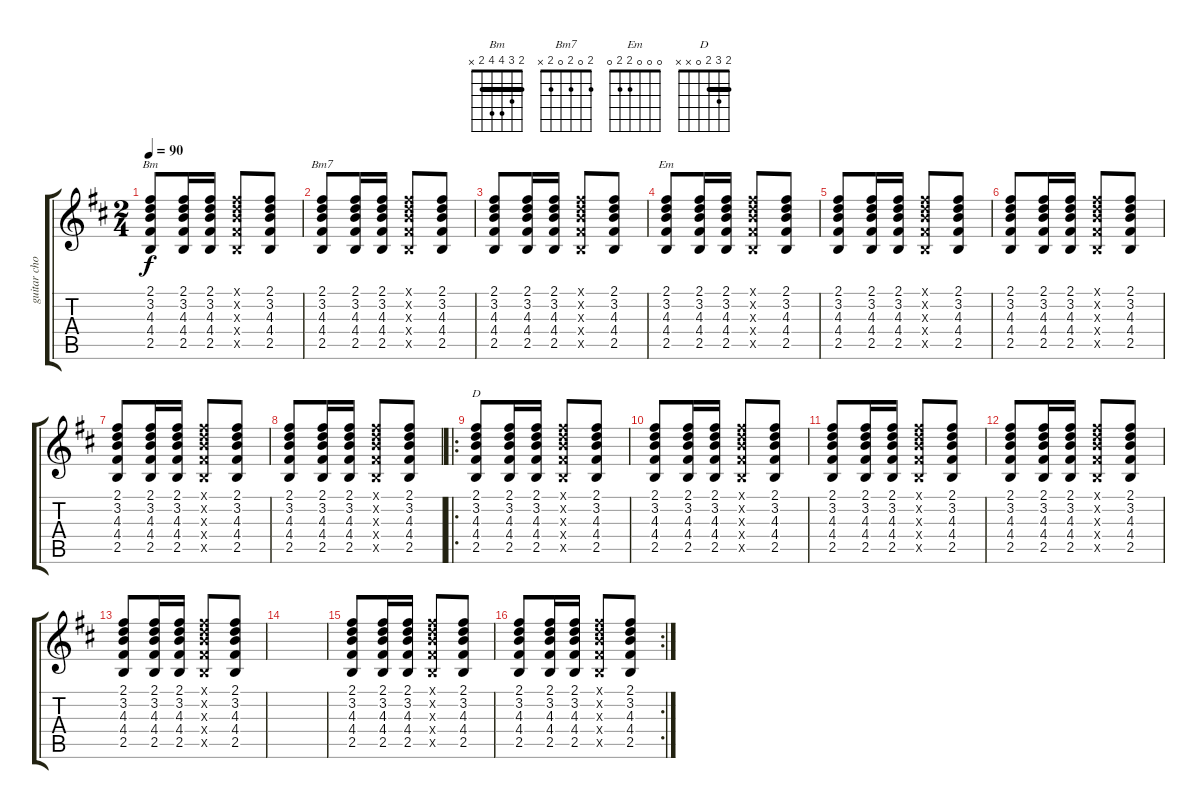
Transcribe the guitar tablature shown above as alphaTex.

\track ("guitar chord(2)" "guitar cho") {instrument acousticguitarnylon}
\staff {score tabs}
\tuning (E4 B3 G3 D3 A2 E2) {hide}
\chord ("Bm" 2 3 4 4 2 x) {barre 2}
\chord ("Bm7" 2 0 2 0 2 x)
\chord ("Em" 0 0 0 2 2 0)
\chord ("D" 2 3 2 0 x x) {barre 2}
\ts (2 4)
\tempo 90
\clef g2
\ks bminor
(2.1 3.2 4.3 4.4 2.5).8{ch "Bm" dy f} (2.1 3.2 4.3 4.4 2.5).16 (2.1 3.2 4.3 4.4 2.5).16 (2.1{x} 3.2{x} 4.3{x} 4.4{x} 2.5{x}).8 (2.1 3.2 4.3 4.4 2.5).8 |
(2.1 3.2 4.3 4.4 2.5).8{ch "Bm7"} (2.1 3.2 4.3 4.4 2.5).16 (2.1 3.2 4.3 4.4 2.5).16 (2.1{x} 3.2{x} 4.3{x} 4.4{x} 2.5{x}).8 (2.1 3.2 4.3 4.4 2.5).8 |
(2.1 3.2 4.3 4.4 2.5).8 (2.1 3.2 4.3 4.4 2.5).16 (2.1 3.2 4.3 4.4 2.5).16 (2.1{x} 3.2{x} 4.3{x} 4.4{x} 2.5{x}).8 (2.1 3.2 4.3 4.4 2.5).8 |
(2.1 3.2 4.3 4.4 2.5).8{ch "Em"} (2.1 3.2 4.3 4.4 2.5).16 (2.1 3.2 4.3 4.4 2.5).16 (2.1{x} 3.2{x} 4.3{x} 4.4{x} 2.5{x}).8 (2.1 3.2 4.3 4.4 2.5).8 |
(2.1 3.2 4.3 4.4 2.5).8 (2.1 3.2 4.3 4.4 2.5).16 (2.1 3.2 4.3 4.4 2.5).16 (2.1{x} 3.2{x} 4.3{x} 4.4{x} 2.5{x}).8 (2.1 3.2 4.3 4.4 2.5).8 |
(2.1 3.2 4.3 4.4 2.5).8 (2.1 3.2 4.3 4.4 2.5).16 (2.1 3.2 4.3 4.4 2.5).16 (2.1{x} 3.2{x} 4.3{x} 4.4{x} 2.5{x}).8 (2.1 3.2 4.3 4.4 2.5).8 |
(2.1 3.2 4.3 4.4 2.5).8 (2.1 3.2 4.3 4.4 2.5).16 (2.1 3.2 4.3 4.4 2.5).16 (2.1{x} 3.2{x} 4.3{x} 4.4{x} 2.5{x}).8 (2.1 3.2 4.3 4.4 2.5).8 |
(2.1 3.2 4.3 4.4 2.5).8 (2.1 3.2 4.3 4.4 2.5).16 (2.1 3.2 4.3 4.4 2.5).16 (2.1{x} 3.2{x} 4.3{x} 4.4{x} 2.5{x}).8 (2.1 3.2 4.3 4.4 2.5).8 |
\ro
(2.1 3.2 4.3 4.4 2.5).8{ch "D"} (2.1 3.2 4.3 4.4 2.5).16 (2.1 3.2 4.3 4.4 2.5).16 (2.1{x} 3.2{x} 4.3{x} 4.4{x} 2.5{x}).8 (2.1 3.2 4.3 4.4 2.5).8 |
(2.1 3.2 4.3 4.4 2.5).8 (2.1 3.2 4.3 4.4 2.5).16 (2.1 3.2 4.3 4.4 2.5).16 (2.1{x} 3.2{x} 4.3{x} 4.4{x} 2.5{x}).8 (2.1 3.2 4.3 4.4 2.5).8 |
(2.1 3.2 4.3 4.4 2.5).8 (2.1 3.2 4.3 4.4 2.5).16 (2.1 3.2 4.3 4.4 2.5).16 (2.1{x} 3.2{x} 4.3{x} 4.4{x} 2.5{x}).8 (2.1 3.2 4.3 4.4 2.5).8 |
(2.1 3.2 4.3 4.4 2.5).8 (2.1 3.2 4.3 4.4 2.5).16 (2.1 3.2 4.3 4.4 2.5).16 (2.1{x} 3.2{x} 4.3{x} 4.4{x} 2.5{x}).8 (2.1 3.2 4.3 4.4 2.5).8 |
(2.1 3.2 4.3 4.4 2.5).8 (2.1 3.2 4.3 4.4 2.5).16 (2.1 3.2 4.3 4.4 2.5).16 (2.1{x} 3.2{x} 4.3{x} 4.4{x} 2.5{x}).8 (2.1 3.2 4.3 4.4 2.5).8 |
|
(2.1 3.2 4.3 4.4 2.5).8 (2.1 3.2 4.3 4.4 2.5).16 (2.1 3.2 4.3 4.4 2.5).16 (2.1{x} 3.2{x} 4.3{x} 4.4{x} 2.5{x}).8 (2.1 3.2 4.3 4.4 2.5).8 |
\rc 2
(2.1 3.2 4.3 4.4 2.5).8 (2.1 3.2 4.3 4.4 2.5).16 (2.1 3.2 4.3 4.4 2.5).16 (2.1{x} 3.2{x} 4.3{x} 4.4{x} 2.5{x}).8 (2.1 3.2 4.3 4.4 2.5).8
